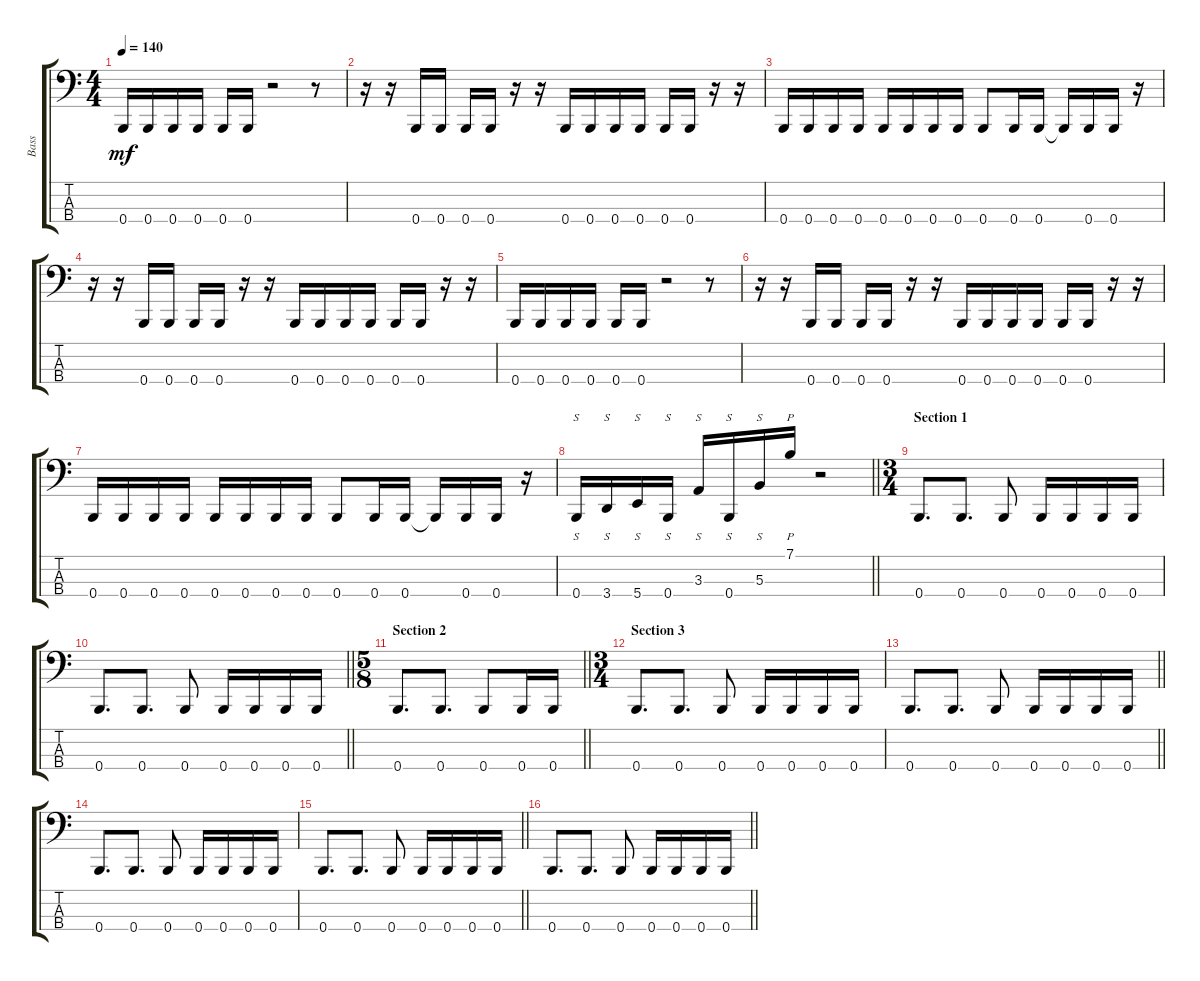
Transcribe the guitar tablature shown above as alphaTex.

\track ("Bass" "Bass") {instrument electricbassfinger}
\staff {score tabs}
\tuning (E2 B1 Gb1 B0) {hide}
\ts (4 4)
\tempo 140
\clef f4
\ks c
0.4.16{dy mf} 0.4.16 0.4.16 0.4.16 0.4.16 0.4.16 r.2 r.8 |
r.16 r.16 0.4.16 0.4.16 0.4.16 0.4.16 r.16 r.16 0.4.16 0.4.16 0.4.16 0.4.16 0.4.16 0.4.16 r.16 r.16 |
0.4.16 0.4.16 0.4.16 0.4.16 0.4.16 0.4.16 0.4.16 0.4.16 0.4.8 0.4.16 0.4.16 0.4{t}.16 0.4.16 0.4.16 r.16 |
r.16 r.16 0.4.16 0.4.16 0.4.16 0.4.16 r.16 r.16 0.4.16 0.4.16 0.4.16 0.4.16 0.4.16 0.4.16 r.16 r.16 |
0.4.16 0.4.16 0.4.16 0.4.16 0.4.16 0.4.16 r.2 r.8 |
r.16 r.16 0.4.16 0.4.16 0.4.16 0.4.16 r.16 r.16 0.4.16 0.4.16 0.4.16 0.4.16 0.4.16 0.4.16 r.16 r.16 |
0.4.16 0.4.16 0.4.16 0.4.16 0.4.16 0.4.16 0.4.16 0.4.16 0.4.8 0.4.16 0.4.16 0.4{t}.16 0.4.16 0.4.16 r.16 |
\barLineRight lightlight
0.4.16{s} 3.4.16{s} 5.4.16{s} 0.4.16{s} 3.3.16{s} 0.4.16{s} 5.3.16{s} 7.1.16{p} r.2 |
\ts (3 4)
\section ("" "Section 1")
0.4.8{d} 0.4.8{d} 0.4.8 0.4.16 0.4.16 0.4.16 0.4.16 |
\barLineRight lightlight
0.4.8{d} 0.4.8{d} 0.4.8 0.4.16 0.4.16 0.4.16 0.4.16 |
\ts (5 8)
\section ("" "Section 2")
\barLineRight lightlight
0.4.8{d} 0.4.8{d} 0.4.8 0.4.16 0.4.16 |
\ts (3 4)
\section ("" "Section 3")
0.4.8{d} 0.4.8{d} 0.4.8 0.4.16 0.4.16 0.4.16 0.4.16 |
\barLineRight lightlight
0.4.8{d} 0.4.8{d} 0.4.8 0.4.16 0.4.16 0.4.16 0.4.16 |
0.4.8{d} 0.4.8{d} 0.4.8 0.4.16 0.4.16 0.4.16 0.4.16 |
\barLineRight lightlight
0.4.8{d} 0.4.8{d} 0.4.8 0.4.16 0.4.16 0.4.16 0.4.16 |
\barLineRight lightlight
0.4.8{d} 0.4.8{d} 0.4.8 0.4.16 0.4.16 0.4.16 0.4.16
